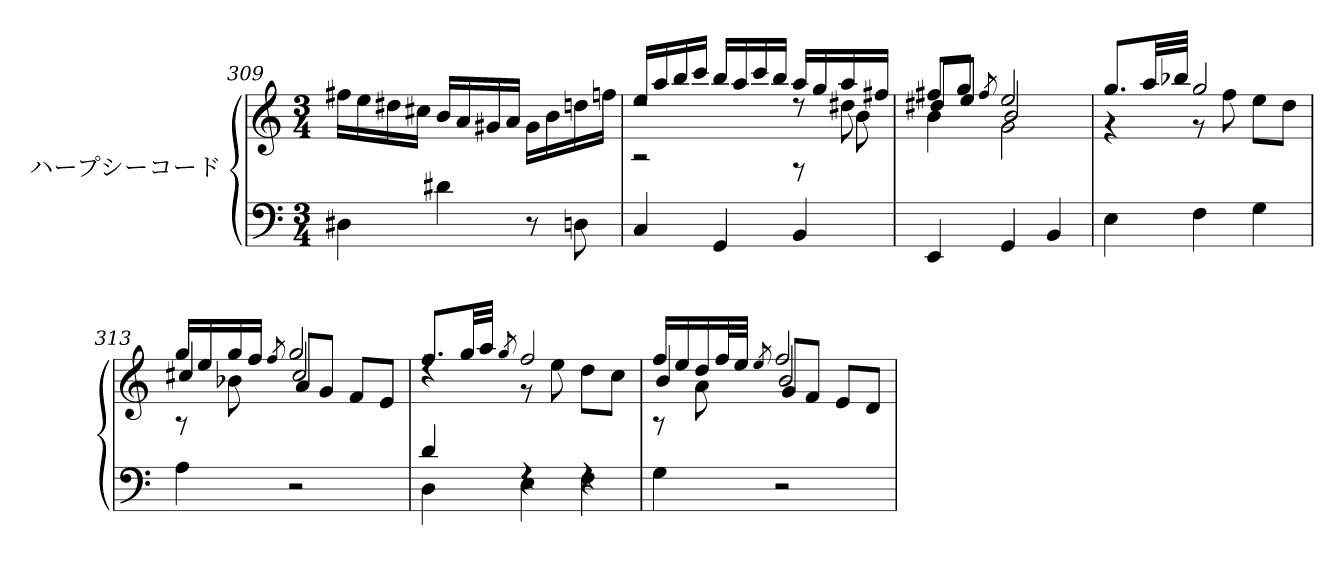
**kern	**kern
*part1	*part1
*staff2	*staff1
*I"ハープシーコード	*
!!LO:LB:g=z
*clefF4	*clefG2
*k[]	*k[]
*M3/4	*M3/4
=309	=309
4D#X\	16ff#X\LL
.	16ee\
.	16dd#X\
.	16cc#X\JJ
4d#X\	16b/LL
.	16a/
.	16g#X/
.	16a/JJ
8r	16g#\LL
.	16b\
8Dn\	16ddn\
.	16ffn\JJ
=310	=310
*	*^
*	*	*^
4C/	16ee/LL	2rdd	2rA
.	16aa/	.	.
.	16bb/	.	.
.	16ccc/JJ	.	.
4GG/	16bb/LL	.	.
.	16aa/	.	.
.	16ccc/	.	.
.	16bb/JJ	.	.
4BB/	16aa/LL	8rdd	8rF
.	16gg/	.	.
.	16aa/	8dd#X\	8b\
.	16ff#X/JJ	.	.
=311	=311	=311	=311
4EE/	8ff#X/L	8dd#X/L	4b\
.	8gg/J	8ee/J	.
.	8qff#/	.	.
4GG/	2ee/	2b/	2g\
4BB/	.	.	.
*	*	*v	*v
=312	=312	=312
4E\	8.gg/L	4r
.	32aa/LL	.
.	32bb-X/JJJ	.
4F\	2gg/	8r
.	.	8ff\
4G\	.	8ee\L
.	.	8dd\J
!!LO:LB:g=z
=313	=313	=313
*	*	*^
4A\	16gg/LL	4cc#X/	8rA
.	16ee/	.	.
.	16gg/	.	8b-X\
.	16ff/JJ	.	.
.	8qff/	.	.
2r	2gg/	2cc#/	8a/L
.	.	.	8g/J
.	.	.	8f/L
.	.	.	8e/J
*	*	*v	*v
=314	=314	=314
*^	*	*
4d/	4D\	8.ff/L	4rdd
.	.	32gg/LL	.
.	.	32aa/JJJ	.
.	.	8qgg/	.
4rF	4E\	2ff/	8r
.	.	.	8ee\
4rF	4F\	.	8dd\L
.	.	.	8cc\J
*v	*v	*	*
=315	=315	=315
*	*	*^
4G\	16ff/LL	4b/	8rA
.	16ee/	.	.
.	16dd/	.	8a\
.	32ff/L	.	.
.	32ee/JJJ	.	.
.	8qee/	.	.
2r	2ff/	2b/	8g/L
.	.	.	8f/J
.	.	.	8e/L
.	.	.	8d/J
*	*v	*v	*v
=	=
*-	*-
